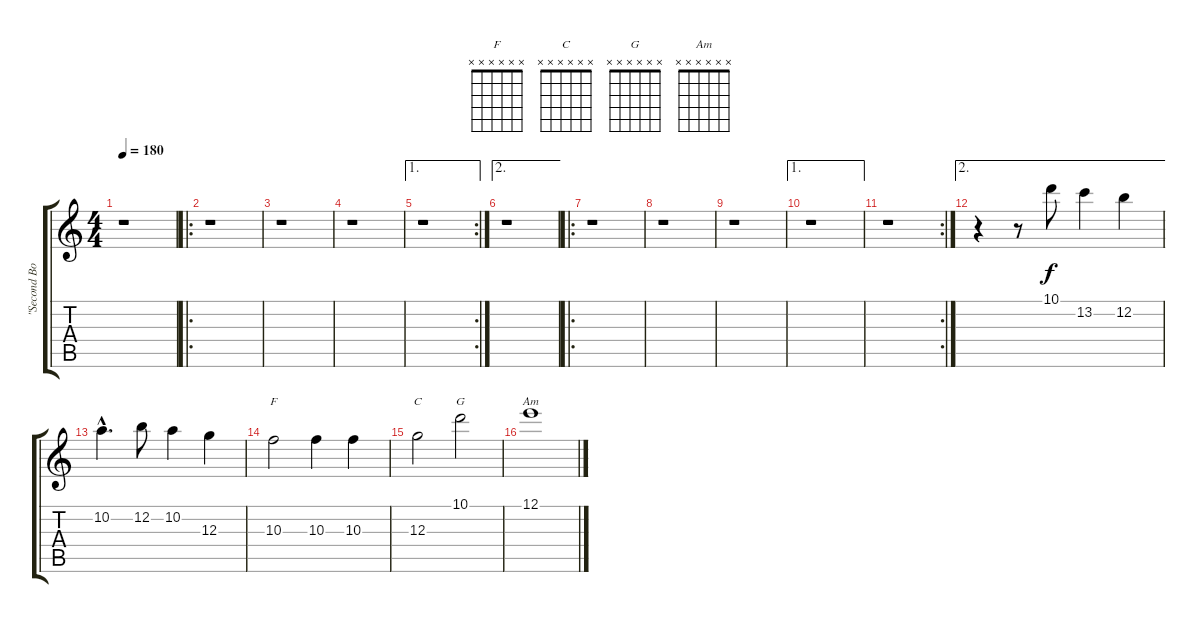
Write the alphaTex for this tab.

\track ("\"Second Bombarde\"" "\"Second Bo") {instrument overdrivenguitar}
\staff {score tabs}
\tuning (E4 B3 G3 D3 A2 E2) {hide}
\chord ("F" x x x x x x) {firstfret 0}
\chord ("C" x x x x x x) {firstfret 0}
\chord ("G" x x x x x x) {firstfret 0}
\chord ("Am" x x x x x x) {firstfret 0}
\ts (4 4)
\tempo 180
\clef g2
\ks c
r.1{dy f instrument overdrivenguitar} |
\ro
r.1 |
r.1 |
r.1 |
\ae 1
\rc 2
r.1 |
\ae 2
r.1 |
\ro
r.1 |
r.1 |
r.1 |
\ae 1
r.1 |
\rc 2
r.1 |
\ae 2
r.4 r.8 10.1.8 13.2.4 12.2.4 |
10.2{hac}.4{d} 12.2.8 10.2.4 12.3.4 |
10.3.2{ch "F"} 10.3.4 10.3.4 |
12.3.2{ch "C"} 10.1.2{ch "G"} |
12.1.1{ch "Am"}
